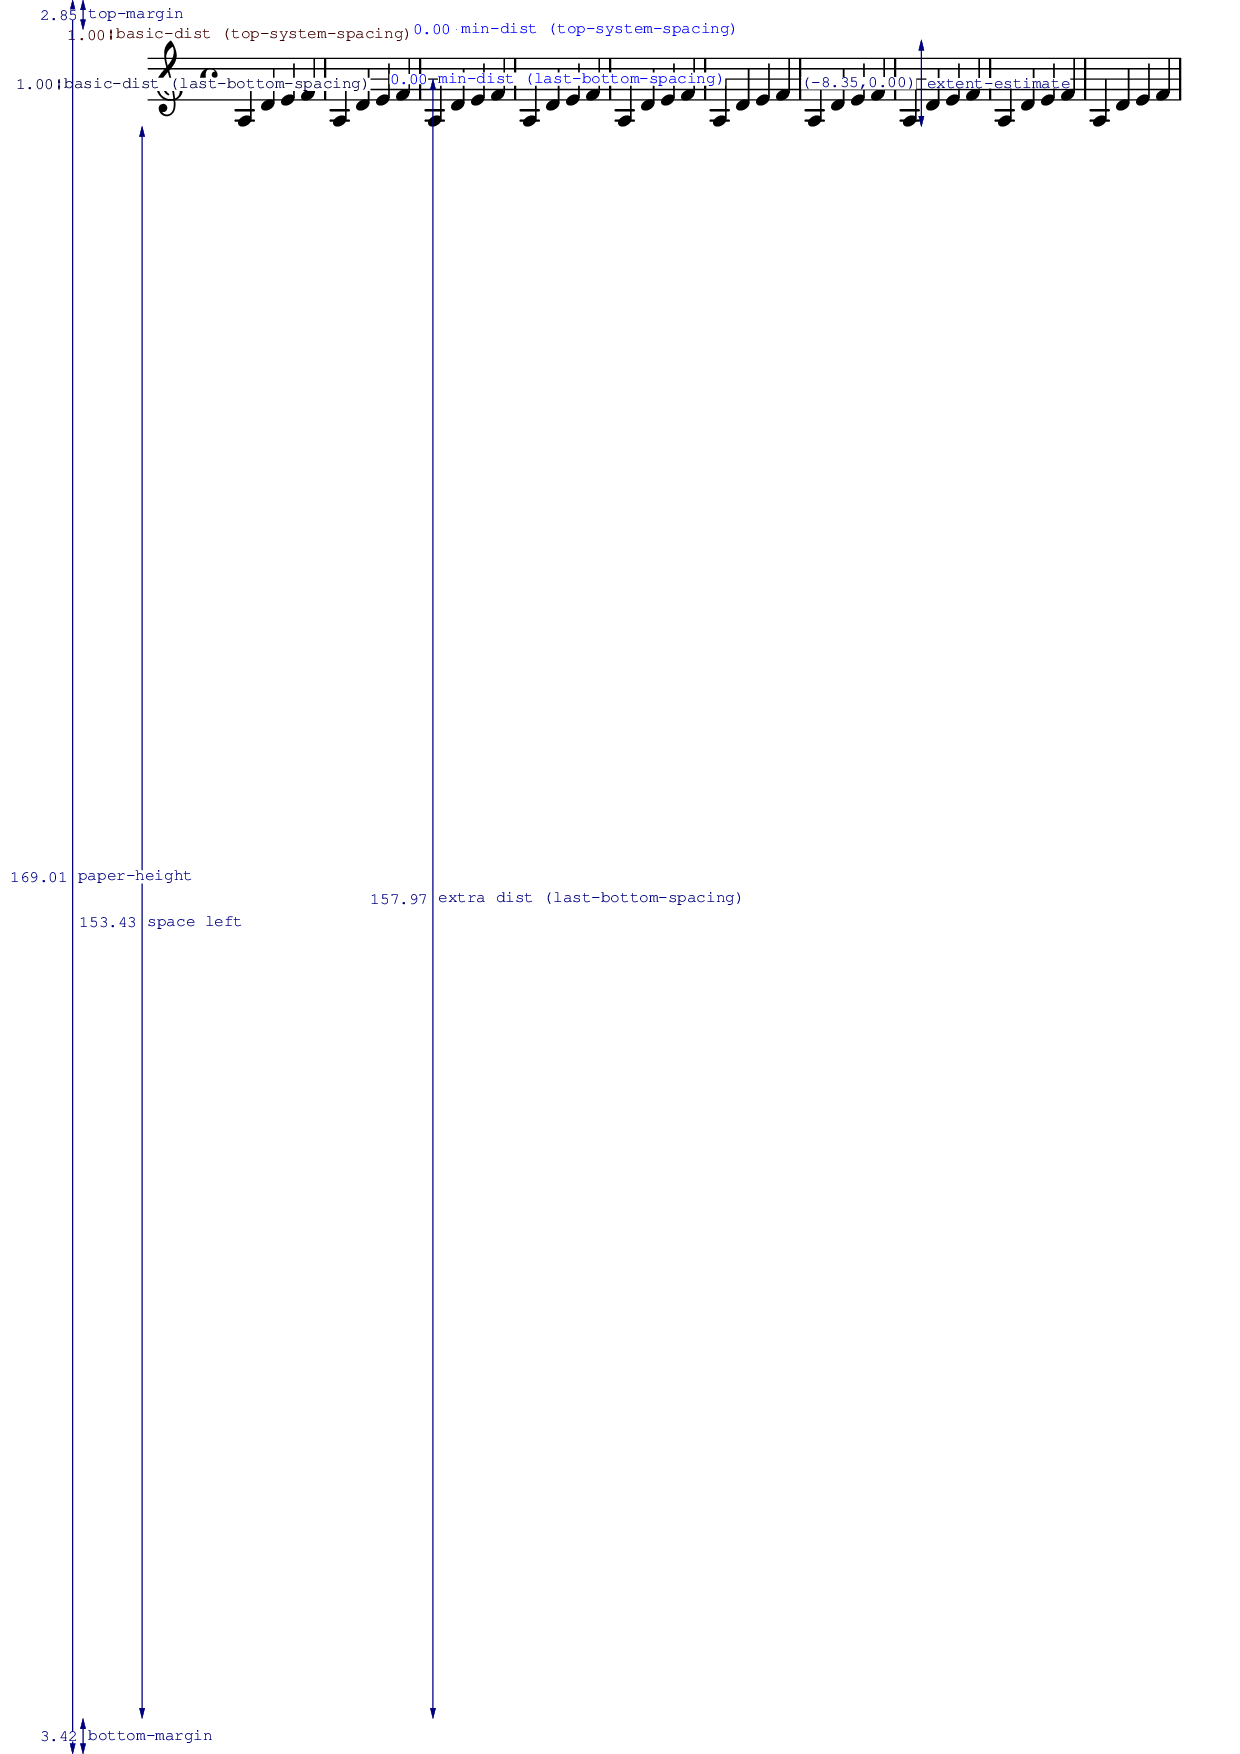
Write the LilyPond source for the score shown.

\version "2.19.21"

\header {
  texidoc = "Setting individual nested paper properties does not
remove existing settings or break spacing annotation."
}

\book {
  \paper {
    annotate-spacing = ##t
    system-system-spacing = #'((basic-distance . 12) (minimum-distance . 8))
    system-system-spacing.padding = #1
  }
  \relative {
    \repeat unfold 10 { a4 d e f }
  }
}
